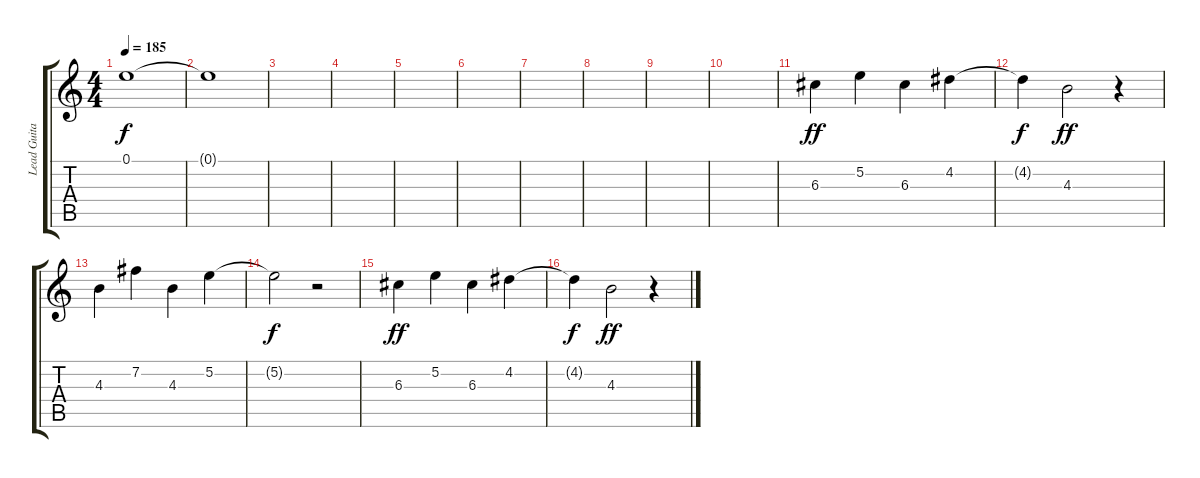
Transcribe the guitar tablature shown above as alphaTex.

\track ("Lead Guitar" "Lead Guita") {instrument overdrivenguitar}
\staff {score tabs}
\tuning (E4 B3 G3 D3 A2 D2) {hide}
\ts (4 4)
\tempo 185
\clef g2
\ks c
0.1.1{dy f} |
0.1{t}.1 |
|
|
|
|
|
|
|
|
6.3.4{dy ff} 5.2.4 6.3.4 4.2.4 |
4.2{t}.4{dy f} 4.3.2{dy ff} r.4 |
4.3.4 7.2.4 4.3.4 5.2.4 |
5.2{t}.2{dy f} r.2 |
6.3.4{dy ff} 5.2.4 6.3.4 4.2.4 |
4.2{t}.4{dy f} 4.3.2{dy ff} r.4
